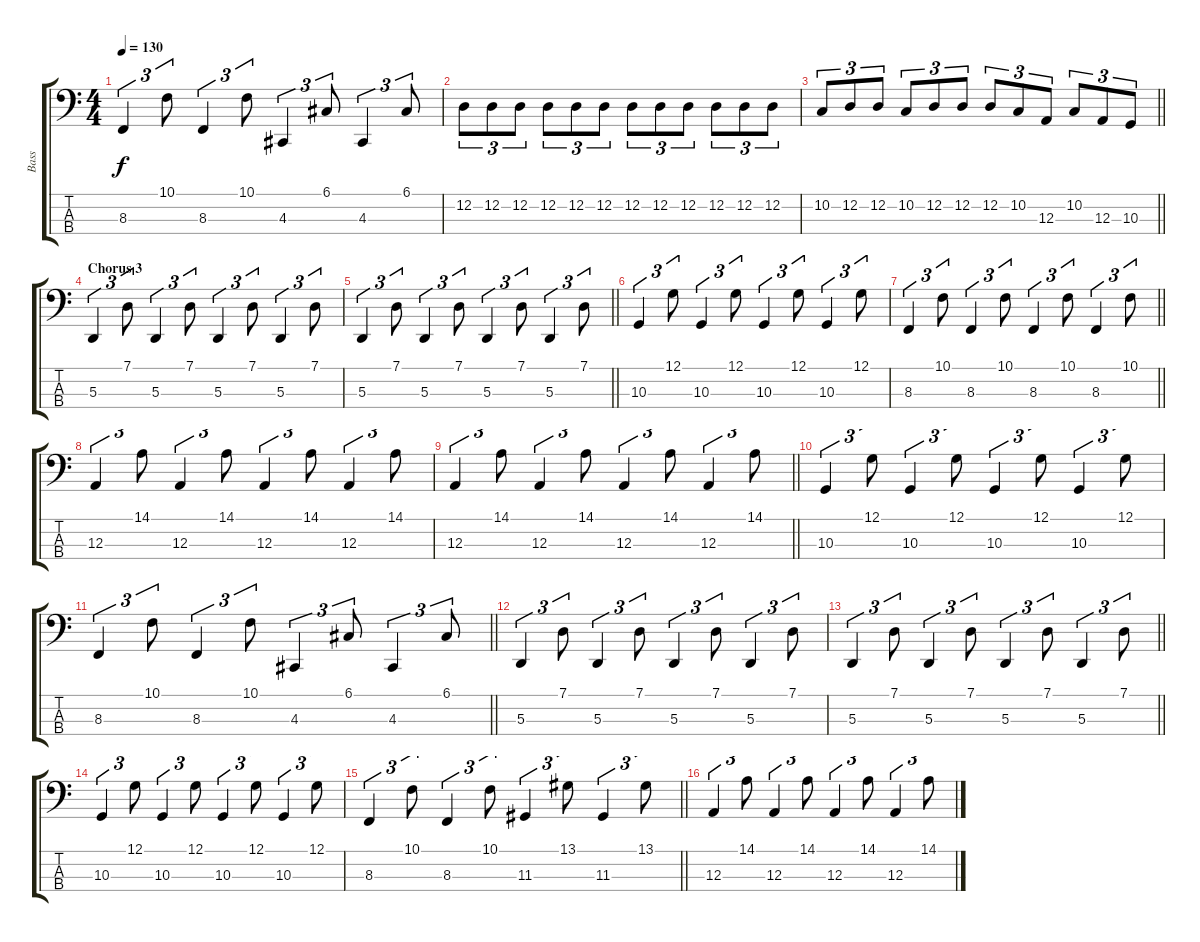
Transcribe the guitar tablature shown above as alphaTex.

\track ("Bass" "Bass") {instrument lead2sawtooth}
\staff {score tabs}
\tuning (G2 D2 A1 E1) {hide}
\ts (4 4)
\tempo 130
\clef f4
\ks c
8.3.4{tu (3 2) dy f} 10.1.8{tu (3 2)} 8.3.4{tu (3 2)} 10.1.8{tu (3 2)} 4.3.4{tu (3 2)} 6.1.8{tu (3 2)} 4.3.4{tu (3 2)} 6.1.8{tu (3 2)} |
12.2.8{tu (3 2)} 12.2.8{tu (3 2)} 12.2.8{tu (3 2)} 12.2.8{tu (3 2)} 12.2.8{tu (3 2)} 12.2.8{tu (3 2)} 12.2.8{tu (3 2)} 12.2.8{tu (3 2)} 12.2.8{tu (3 2)} 12.2.8{tu (3 2)} 12.2.8{tu (3 2)} 12.2.8{tu (3 2)} |
\barLineRight lightlight
10.2.8{tu (3 2)} 12.2.8{tu (3 2)} 12.2.8{tu (3 2)} 10.2.8{tu (3 2)} 12.2.8{tu (3 2)} 12.2.8{tu (3 2)} 12.2.8{tu (3 2)} 10.2.8{tu (3 2)} 12.3.8{tu (3 2)} 10.2.8{tu (3 2)} 12.3.8{tu (3 2)} 10.3.8{tu (3 2)} |
\section ("" "Chorus 3")
5.3.4{tu (3 2)} 7.1.8{tu (3 2)} 5.3.4{tu (3 2)} 7.1.8{tu (3 2)} 5.3.4{tu (3 2)} 7.1.8{tu (3 2)} 5.3.4{tu (3 2)} 7.1.8{tu (3 2)} |
\barLineRight lightlight
5.3.4{tu (3 2)} 7.1.8{tu (3 2)} 5.3.4{tu (3 2)} 7.1.8{tu (3 2)} 5.3.4{tu (3 2)} 7.1.8{tu (3 2)} 5.3.4{tu (3 2)} 7.1.8{tu (3 2)} |
10.3.4{tu (3 2)} 12.1.8{tu (3 2)} 10.3.4{tu (3 2)} 12.1.8{tu (3 2)} 10.3.4{tu (3 2)} 12.1.8{tu (3 2)} 10.3.4{tu (3 2)} 12.1.8{tu (3 2)} |
\barLineRight lightlight
8.3.4{tu (3 2)} 10.1.8{tu (3 2)} 8.3.4{tu (3 2)} 10.1.8{tu (3 2)} 8.3.4{tu (3 2)} 10.1.8{tu (3 2)} 8.3.4{tu (3 2)} 10.1.8{tu (3 2)} |
12.3.4{tu (3 2)} 14.1.8{tu (3 2)} 12.3.4{tu (3 2)} 14.1.8{tu (3 2)} 12.3.4{tu (3 2)} 14.1.8{tu (3 2)} 12.3.4{tu (3 2)} 14.1.8{tu (3 2)} |
\barLineRight lightlight
12.3.4{tu (3 2)} 14.1.8{tu (3 2)} 12.3.4{tu (3 2)} 14.1.8{tu (3 2)} 12.3.4{tu (3 2)} 14.1.8{tu (3 2)} 12.3.4{tu (3 2)} 14.1.8{tu (3 2)} |
10.3.4{tu (3 2)} 12.1.8{tu (3 2)} 10.3.4{tu (3 2)} 12.1.8{tu (3 2)} 10.3.4{tu (3 2)} 12.1.8{tu (3 2)} 10.3.4{tu (3 2)} 12.1.8{tu (3 2)} |
\barLineRight lightlight
8.3.4{tu (3 2)} 10.1.8{tu (3 2)} 8.3.4{tu (3 2)} 10.1.8{tu (3 2)} 4.3.4{tu (3 2)} 6.1.8{tu (3 2)} 4.3.4{tu (3 2)} 6.1.8{tu (3 2)} |
5.3.4{tu (3 2)} 7.1.8{tu (3 2)} 5.3.4{tu (3 2)} 7.1.8{tu (3 2)} 5.3.4{tu (3 2)} 7.1.8{tu (3 2)} 5.3.4{tu (3 2)} 7.1.8{tu (3 2)} |
\barLineRight lightlight
5.3.4{tu (3 2)} 7.1.8{tu (3 2)} 5.3.4{tu (3 2)} 7.1.8{tu (3 2)} 5.3.4{tu (3 2)} 7.1.8{tu (3 2)} 5.3.4{tu (3 2)} 7.1.8{tu (3 2)} |
10.3.4{tu (3 2)} 12.1.8{tu (3 2)} 10.3.4{tu (3 2)} 12.1.8{tu (3 2)} 10.3.4{tu (3 2)} 12.1.8{tu (3 2)} 10.3.4{tu (3 2)} 12.1.8{tu (3 2)} |
\barLineRight lightlight
8.3.4{tu (3 2)} 10.1.8{tu (3 2)} 8.3.4{tu (3 2)} 10.1.8{tu (3 2)} 11.3.4{tu (3 2)} 13.1.8{tu (3 2)} 11.3.4{tu (3 2)} 13.1.8{tu (3 2)} |
12.3.4{tu (3 2)} 14.1.8{tu (3 2)} 12.3.4{tu (3 2)} 14.1.8{tu (3 2)} 12.3.4{tu (3 2)} 14.1.8{tu (3 2)} 12.3.4{tu (3 2)} 14.1.8{tu (3 2)}
